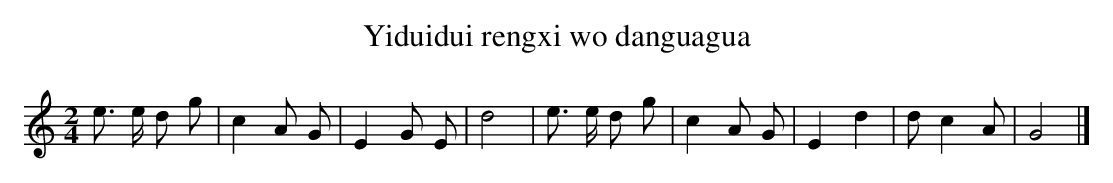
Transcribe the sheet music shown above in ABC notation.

X:1
T: Yiduidui rengxi wo danguagua
L: 1/8
M: 2/4
K: C
e> e d g [I:setbarnb 1]|
c2A G |
E2G E |
d4 |
e> e d g |
c2A G |
E2d2 |
dc2A |
G4 |]
